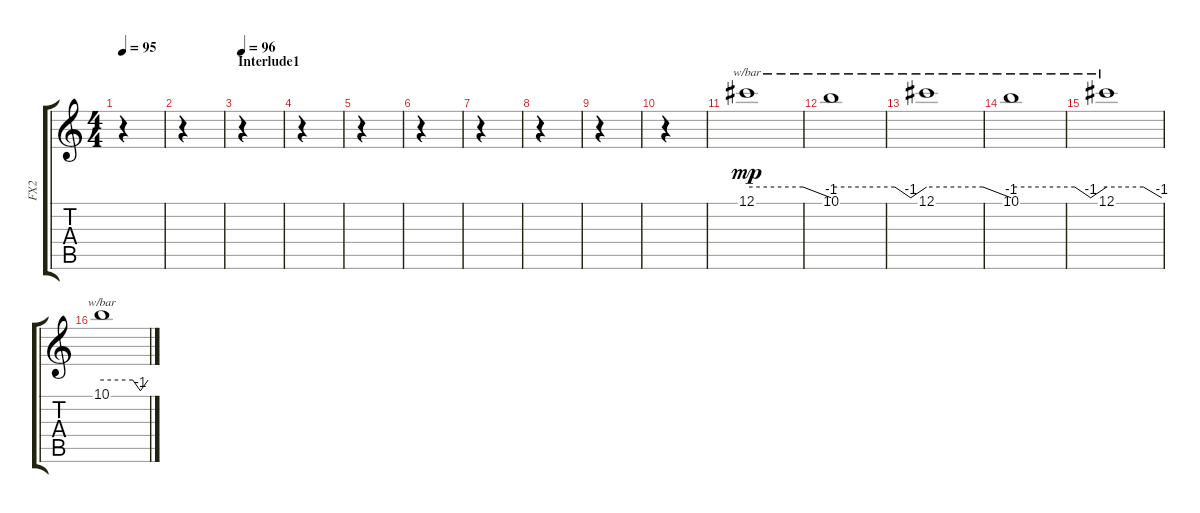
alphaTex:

\track ("FX2" "FX2") {instrument distortionguitar}
\staff {score tabs}
\tuning (Db4 Ab3 E3 B2 Gb2 Db2) {hide}
\ts (4 4)
\tempo 95
\clef g2
\ks c
r.4{dy mp} |
r.4 |
\section ("" "Interlude1")
\tempo 96
r.4 |
r.4 |
r.4 |
r.4 |
r.4 |
r.4 |
r.4 |
r.4 |
12.1.1{tbe (custom default 0 0 40 0 60 -4)} |
10.1.1{tbe (custom default 0 0 40 0 50 -4 60 0)} |
12.1.1{tbe (custom default 0 0 40 0 60 -4)} |
10.1.1{tbe (custom default 0 0 40 0 50 -4 60 0)} |
12.1.1{tbe (custom default 0 0 40 0 60 -4)} |
10.1.1{tbe (custom default 0 0 40 0 50 -4 60 0)}
